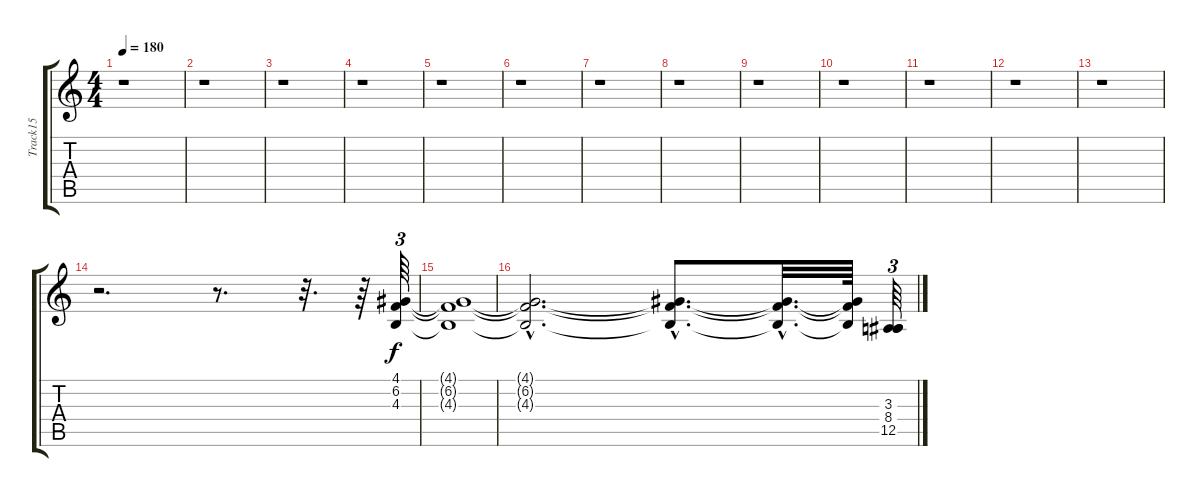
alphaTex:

\track ("Track15" "Track15") {instrument stringensemble1}
\staff {score tabs}
\tuning (E4 B3 G3 D3 A2 E2) {hide}
\ts (4 4)
\tempo 180
\clef g2
\ks c
r.1{dy ff} |
r.1 |
r.1 |
r.1 |
r.1 |
r.1 |
r.1 |
r.1 |
r.1 |
r.1 |
r.1 |
r.1 |
r.1 |
r.2{d} r.8{d} r.32{d} r.64 (4.1 6.2 4.3).64{tu (3 2) dy f volume 13 balance 12 instrument pad4choir} |
(4.1{t} 6.2{t} 4.3{t}).1 |
(4.1{hac t} 6.2{hac t} 4.3{hac t}).2{d} (4.1{hac t} 6.2{hac t} 4.3{hac t}).8{d} (4.1{hac t} 6.2{hac t} 4.3{hac t}).32{d} (4.1{t} 6.2{t} 4.3{t}).64 (3.3 8.4 12.5).64{tu (3 2)}
